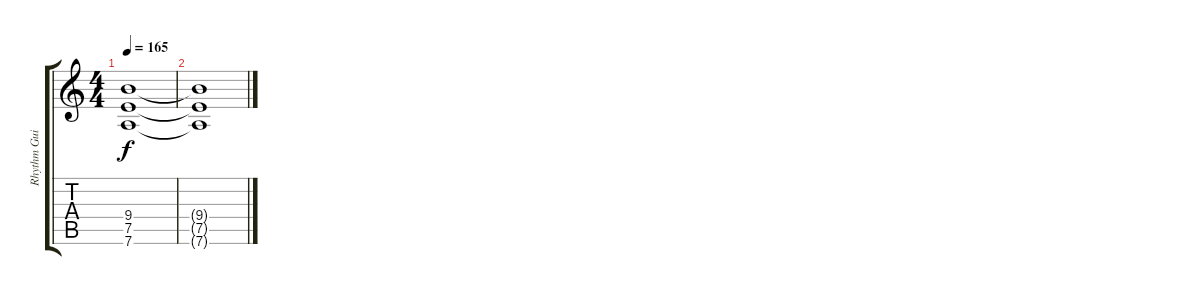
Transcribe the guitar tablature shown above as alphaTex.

\track ("Rhythm Guitar 2" "Rhythm Gui") {instrument distortionguitar}
\staff {score tabs}
\tuning (E4 B3 G3 D3 A2 D2) {hide}
\ts (4 4)
\tempo 165
\clef g2
\ks c
(9.4{t} 7.5{t} 7.6{t}).1{dy f} |
(9.4{t} 7.5{t} 7.6{t}).1
